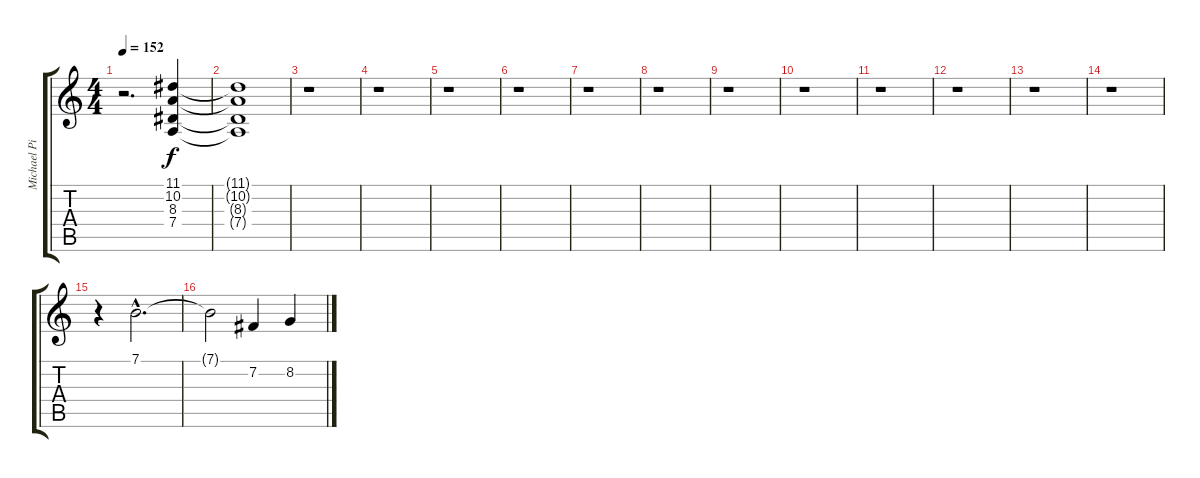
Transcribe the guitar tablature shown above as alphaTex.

\track ("Michael Pinnella" "Michael Pi") {instrument stringensemble1}
\staff {score tabs}
\tuning (E4 B3 G3 D3 A2 E2) {hide}
\ts (4 4)
\tempo 152
\clef g2
\ks c
r.2{d dy f instrument stringensemble1} (11.1 10.2 8.3 7.4).4{volume 6} |
(11.1{t} 10.2{t} 8.3{t} 7.4{t}).1 |
r.1 |
r.1 |
r.1 |
r.1 |
r.1 |
r.1 |
r.1 |
r.1 |
r.1 |
r.1 |
r.1 |
r.1 |
r.4 7.1{hac}.2{d volume 16} |
7.1{t}.2 7.2.4 8.2.4
